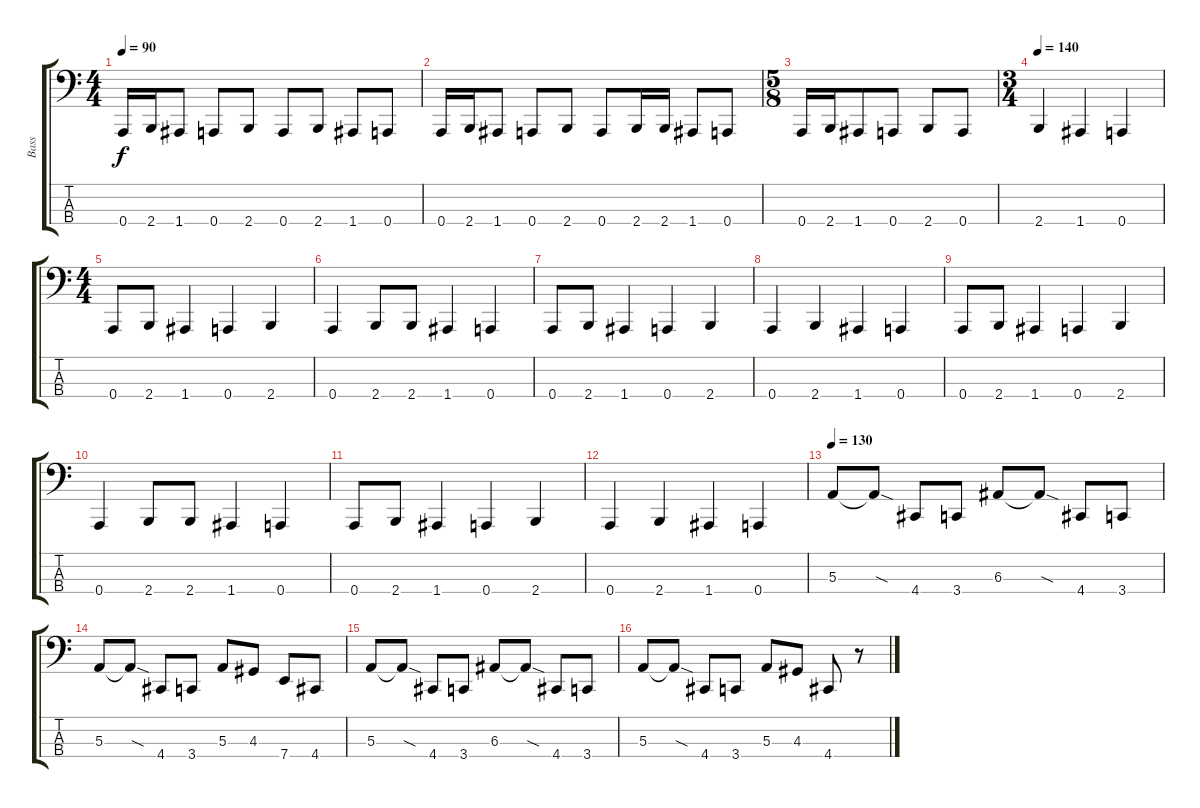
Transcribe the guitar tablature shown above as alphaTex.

\track ("Bass" "Bass") {instrument electricbasspick}
\staff {score tabs}
\tuning (D2 A1 E1 A0) {hide}
\ts (4 4)
\tempo 90
\clef f4
\ks c
0.4.16{dy f} 2.4.16 1.4.8 0.4.8 2.4.8 0.4.8 2.4.8 1.4.8 0.4.8 |
0.4.16 2.4.16 1.4.8 0.4.8 2.4.8 0.4.8 2.4.16 2.4.16 1.4.8 0.4.8 |
\ts (5 8)
0.4.16 2.4.16 1.4.8 0.4.8 2.4.8 0.4.8 |
\ts (3 4)
\tempo 140
2.4.4 1.4.4 0.4.4 |
\ts (4 4)
0.4.8 2.4.8 1.4.4 0.4.4 2.4.4 |
0.4.4 2.4.8 2.4.8 1.4.4 0.4.4 |
0.4.8 2.4.8 1.4.4 0.4.4 2.4.4 |
0.4.4 2.4.4 1.4.4 0.4.4 |
0.4.8 2.4.8 1.4.4 0.4.4 2.4.4 |
0.4.4 2.4.8 2.4.8 1.4.4 0.4.4 |
0.4.8 2.4.8 1.4.4 0.4.4 2.4.4 |
0.4.4 2.4.4 1.4.4 0.4.4 |
\tempo 130
5.3.8 5.3{sod t}.8 4.4.8 3.4.8 6.3.8 6.3{sod t}.8 4.4.8 3.4.8 |
5.3.8 5.3{sod t}.8 4.4.8 3.4.8 5.3.8 4.3.8 7.4.8 4.4.8 |
5.3.8 5.3{sod t}.8 4.4.8 3.4.8 6.3.8 6.3{sod t}.8 4.4.8 3.4.8 |
5.3.8 5.3{sod t}.8 4.4.8 3.4.8 5.3.8 4.3.8 4.4.8 r.8
